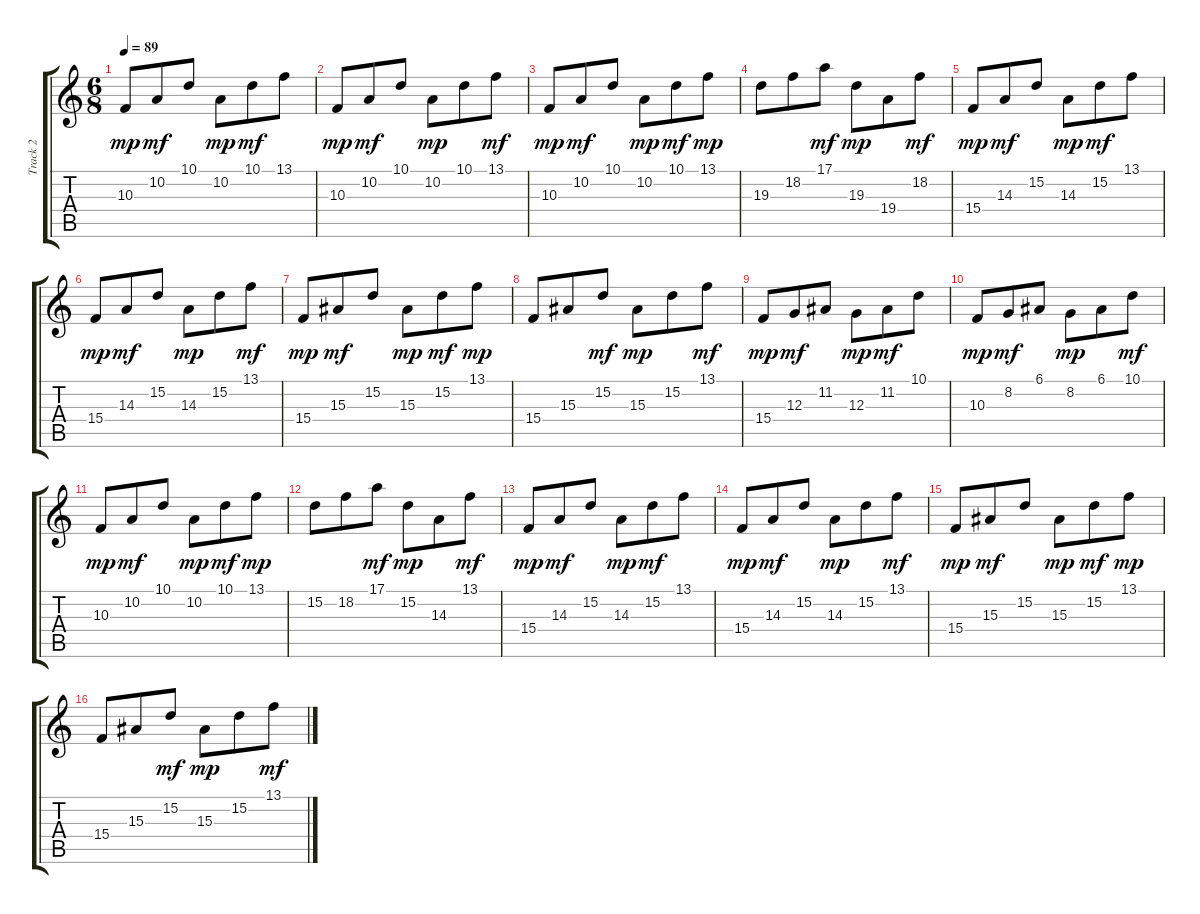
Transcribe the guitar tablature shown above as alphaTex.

\track ("Track 2" "Track 2") {instrument stringensemble1}
\staff {score tabs}
\tuning (E4 B3 G3 D3 A2 E2) {hide}
\ts (6 8)
\tempo 89
\clef g2
\ks c
10.3.8{dy mp} 10.2.8{dy mf} 10.1.8 10.2.8{dy mp} 10.1.8{dy mf} 13.1.8 |
10.3.8{dy mp} 10.2.8{dy mf} 10.1.8 10.2.8{dy mp} 10.1.8 13.1.8{dy mf} |
10.3.8{dy mp} 10.2.8{dy mf} 10.1.8 10.2.8{dy mp} 10.1.8{dy mf} 13.1.8{dy mp} |
19.3.8 18.2.8 17.1.8{dy mf} 19.3.8{dy mp} 19.4.8 18.2.8{dy mf} |
15.4.8{dy mp} 14.3.8{dy mf} 15.2.8 14.3.8{dy mp} 15.2.8{dy mf} 13.1.8 |
15.4.8{dy mp} 14.3.8{dy mf} 15.2.8 14.3.8{dy mp} 15.2.8 13.1.8{dy mf} |
15.4.8{dy mp} 15.3.8{dy mf} 15.2.8 15.3.8{dy mp} 15.2.8{dy mf} 13.1.8{dy mp} |
15.4.8 15.3.8 15.2.8{dy mf} 15.3.8{dy mp} 15.2.8 13.1.8{dy mf} |
15.4.8{dy mp} 12.3.8{dy mf} 11.2.8 12.3.8{dy mp} 11.2.8{dy mf} 10.1.8 |
10.3.8{dy mp} 8.2.8{dy mf} 6.1.8 8.2.8{dy mp} 6.1.8 10.1.8{dy mf} |
10.3.8{dy mp} 10.2.8{dy mf} 10.1.8 10.2.8{dy mp} 10.1.8{dy mf} 13.1.8{dy mp} |
15.2.8 18.2.8 17.1.8{dy mf} 15.2.8{dy mp} 14.3.8 13.1.8{dy mf} |
15.4.8{dy mp} 14.3.8{dy mf} 15.2.8 14.3.8{dy mp} 15.2.8{dy mf} 13.1.8 |
15.4.8{dy mp} 14.3.8{dy mf} 15.2.8 14.3.8{dy mp} 15.2.8 13.1.8{dy mf} |
15.4.8{dy mp} 15.3.8{dy mf} 15.2.8 15.3.8{dy mp} 15.2.8{dy mf} 13.1.8{dy mp} |
15.4.8 15.3.8 15.2.8{dy mf} 15.3.8{dy mp} 15.2.8 13.1.8{dy mf}
